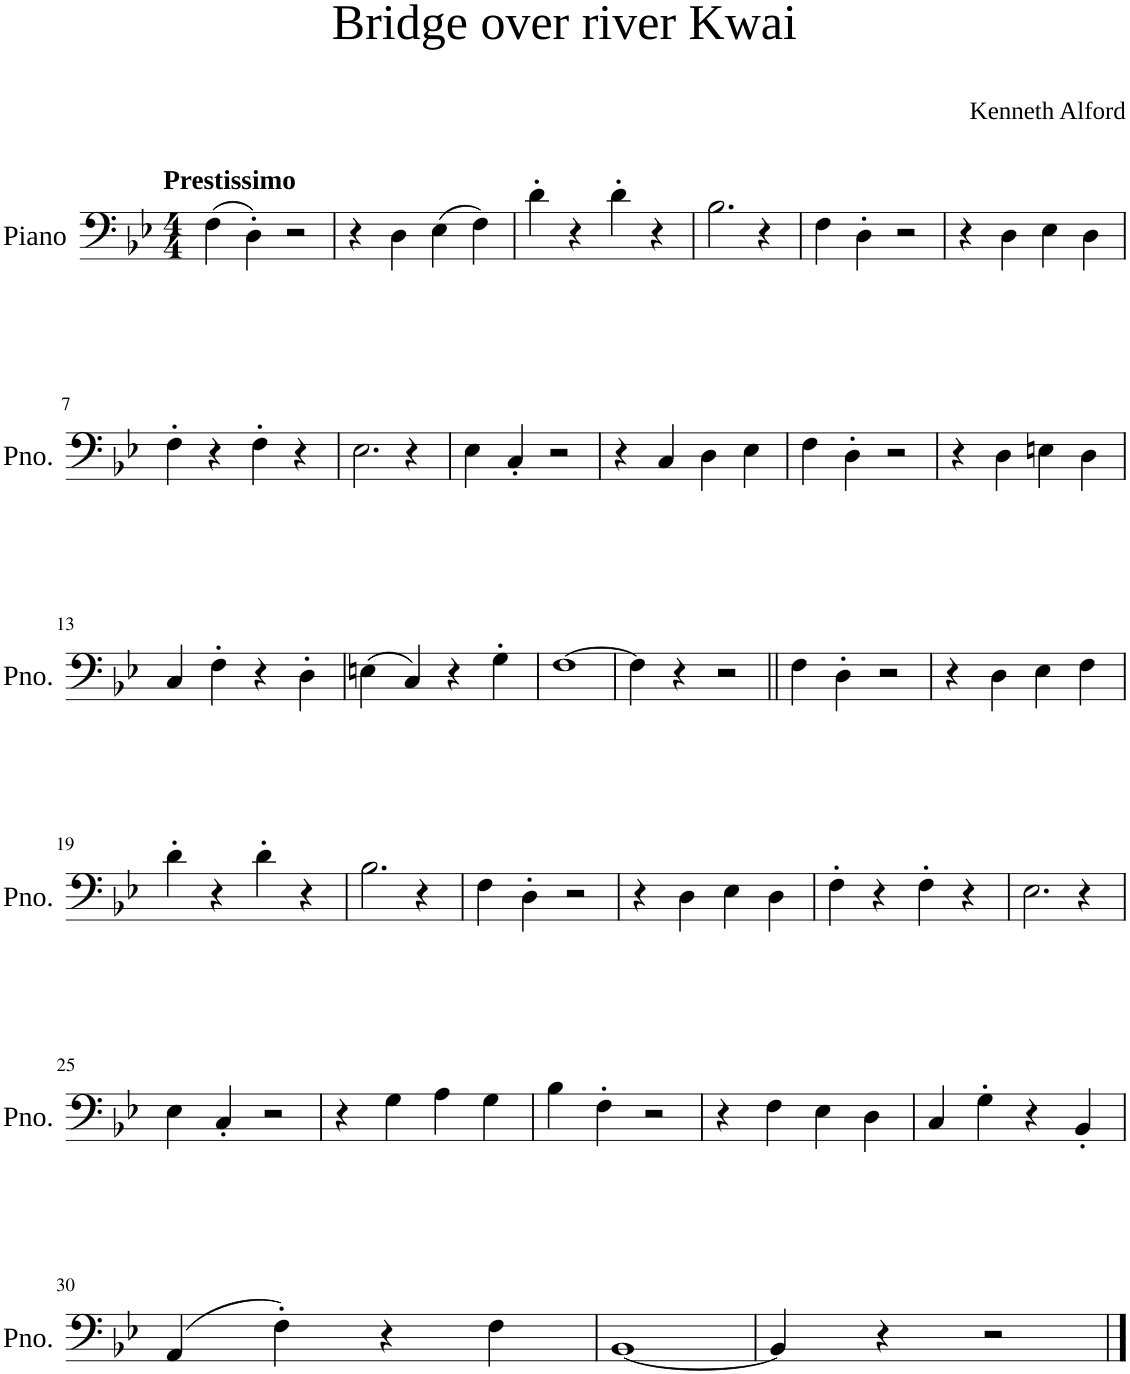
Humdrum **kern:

**kern
*part1
*staff1
*I"Piano
*I'Pno.
*clefF4
*k[b-e-]
*M4/4
=1
!LO:TX:a:B:t=Prestissimo
(4F\
4D'\)
2r
=2
4r
4D\
(4E-\
4F\)
=3
4d'\
4r
4d'\
4r
=4
2.B-\
4r
=5
4F\
4D'\
2r
=6
4r
4D\
4E-\
4D\
!!LO:LB:g=z
=7
4F'\
4r
4F'\
4r
=8
2.E-\
4r
=9
4E-\
4C'/
2r
=10
4r
4C/
4D\
4E-\
=11
4F\
4D'\
2r
=12
4r
4D\
4En\
4D\
!!LO:LB:g=z
=13
4C/
4F'\
4r
4D'\
=14
(4En\
4C/)
4r
4G'\
=15
[1F
=16
4F\]
4r
2r
=17||
4F\
4D'\
2r
=18
4r
4D\
4E-\
4F\
!!LO:LB:g=z
=19
4d'\
4r
4d'\
4r
=20
2.B-\
4r
=21
4F\
4D'\
2r
=22
4r
4D\
4E-\
4D\
=23
4F'\
4r
4F'\
4r
=24
2.E-\
4r
!!LO:LB:g=z
=25
4E-\
4C'/
2r
=26
4r
4G\
4A\
4G\
=27
4B-\
4F'\
2r
=28
4r
4F\
4E-\
4D\
=29
4C/
4G'\
4r
4BB-'/
!!LO:LB:g=z
=30
(4AA/
4F'\)
4r
4F\
=31
[1BB-
=32
4BB-/]
4r
2r
==
*-
